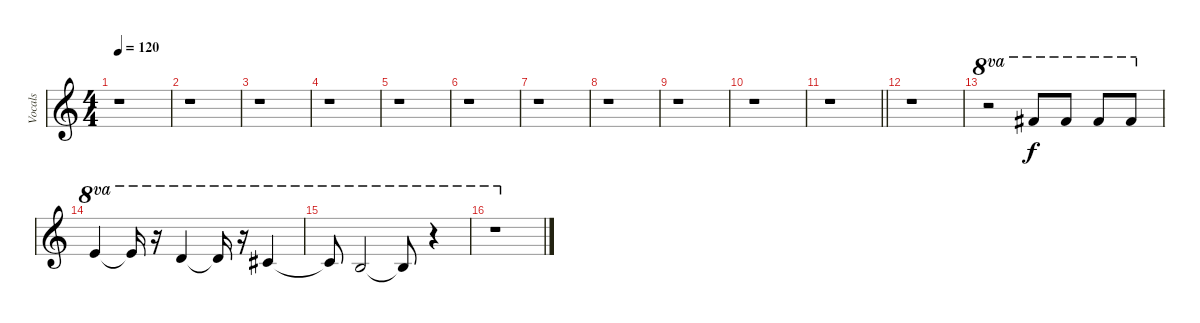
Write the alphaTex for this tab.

\track ("Vocals" "Vocals") {instrument oboe}
\staff {score}
\tuning (Eb4 B3 Gb3 B2 Gb2 B1) {hide}
\ts (4 4)
\tempo 120
\clef g2
\ks c
r.1{dy f} |
r.1 |
r.1 |
r.1 |
r.1 |
r.1 |
r.1 |
r.1 |
r.1 |
r.1 |
\barLineRight lightlight
r.1 |
r.1 |
r.2{ot 8va} 15.1.8{ot 8va} 15.1.8{ot 8va} 15.1.8{ot 8va} 15.1.8{ot 8va} |
13.1.4{ot 8va} 13.1{t}.16{ot 8va} r.16{ot 8va} 11.1.4{ot 8va} 11.1{t}.16{ot 8va} r.16{ot 8va} 10.1.4{ot 8va} |
10.1{t}.8{ot 8va} 8.1.2{ot 8va} 8.1{t}.8{ot 8va} r.4{ot 8va} |
r.1{ot 8va}
